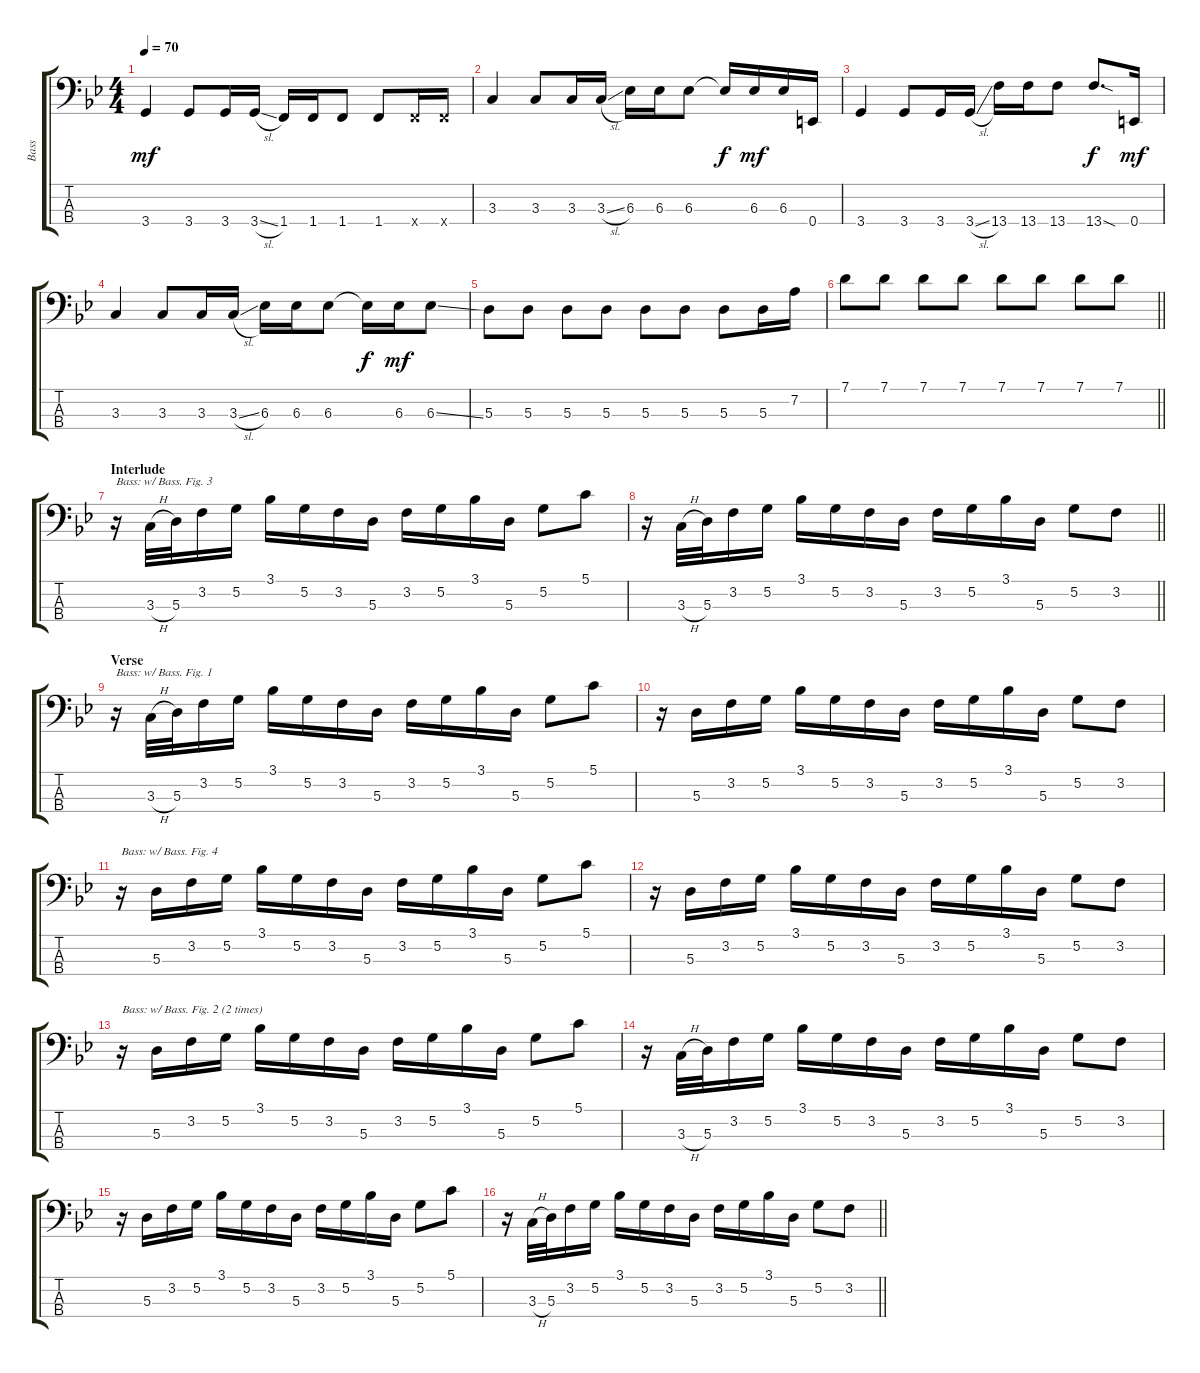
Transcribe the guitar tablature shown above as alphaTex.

\track ("Bass" "Bass") {instrument electricbassfinger}
\staff {score tabs}
\tuning (G2 D2 A1 E1) {hide}
\ts (4 4)
\tempo 70
\clef f4
\ks gminor
3.4.4{dy mf} 3.4.8 3.4.16 3.4{sl}.16 1.4.16 1.4.16 1.4.8 1.4.8 1.4{x}.16 1.4{x}.16 |
3.3.4 3.3.8 3.3.16 3.3{sl}.16 6.3.16 6.3.16 6.3.8 6.3{t}.16{dy f} 6.3.16{dy mf} 6.3.16 0.4.16 |
3.4.4 3.4.8 3.4.16 3.4{sl}.16 13.4.16 13.4.16 13.4.8 13.4{sod}.8{d dy f} 0.4.16{dy mf} |
3.3.4 3.3.8 3.3.16 3.3{sl}.16 6.3.16 6.3.16 6.3.8 6.3{t}.16{dy f} 6.3.16{dy mf} 6.3{ss}.8 |
5.3.8 5.3.8 5.3.8 5.3.8 5.3.8 5.3.8 5.3.8 5.3.16 7.2.16 |
\barLineRight lightlight
7.1.8 7.1.8 7.1.8 7.1.8 7.1.8 7.1.8 7.1.8 7.1.8 |
\section ("" "Interlude")
r.16{txt "Bass: w/ Bass. Fig. 3"} 3.3{h}.32 5.3.32 3.2.16 5.2.16 3.1.16 5.2.16 3.2.16 5.3.16 3.2.16 5.2.16 3.1.16 5.3.16 5.2.8 5.1.8 |
\barLineRight lightlight
r.16 3.3{h}.32 5.3.32 3.2.16 5.2.16 3.1.16 5.2.16 3.2.16 5.3.16 3.2.16 5.2.16 3.1.16 5.3.16 5.2.8 3.2.8 |
\section ("" "Verse")
r.16{txt "Bass: w/ Bass. Fig. 1"} 3.3{h}.32 5.3.32 3.2.16 5.2.16 3.1.16 5.2.16 3.2.16 5.3.16 3.2.16 5.2.16 3.1.16 5.3.16 5.2.8 5.1.8 |
r.16 5.3.16 3.2.16 5.2.16 3.1.16 5.2.16 3.2.16 5.3.16 3.2.16 5.2.16 3.1.16 5.3.16 5.2.8 3.2.8 |
r.16{txt "Bass: w/ Bass. Fig. 4"} 5.3.16 3.2.16 5.2.16 3.1.16 5.2.16 3.2.16 5.3.16 3.2.16 5.2.16 3.1.16 5.3.16 5.2.8 5.1.8 |
r.16 5.3.16 3.2.16 5.2.16 3.1.16 5.2.16 3.2.16 5.3.16 3.2.16 5.2.16 3.1.16 5.3.16 5.2.8 3.2.8 |
r.16{txt "Bass: w/ Bass. Fig. 2 (2 times)"} 5.3.16 3.2.16 5.2.16 3.1.16 5.2.16 3.2.16 5.3.16 3.2.16 5.2.16 3.1.16 5.3.16 5.2.8 5.1.8 |
r.16 3.3{h}.32 5.3.32 3.2.16 5.2.16 3.1.16 5.2.16 3.2.16 5.3.16 3.2.16 5.2.16 3.1.16 5.3.16 5.2.8 3.2.8 |
r.16 5.3.16 3.2.16 5.2.16 3.1.16 5.2.16 3.2.16 5.3.16 3.2.16 5.2.16 3.1.16 5.3.16 5.2.8 5.1.8 |
\barLineRight lightlight
r.16 3.3{h}.32 5.3.32 3.2.16 5.2.16 3.1.16 5.2.16 3.2.16 5.3.16 3.2.16 5.2.16 3.1.16 5.3.16 5.2.8 3.2.8
